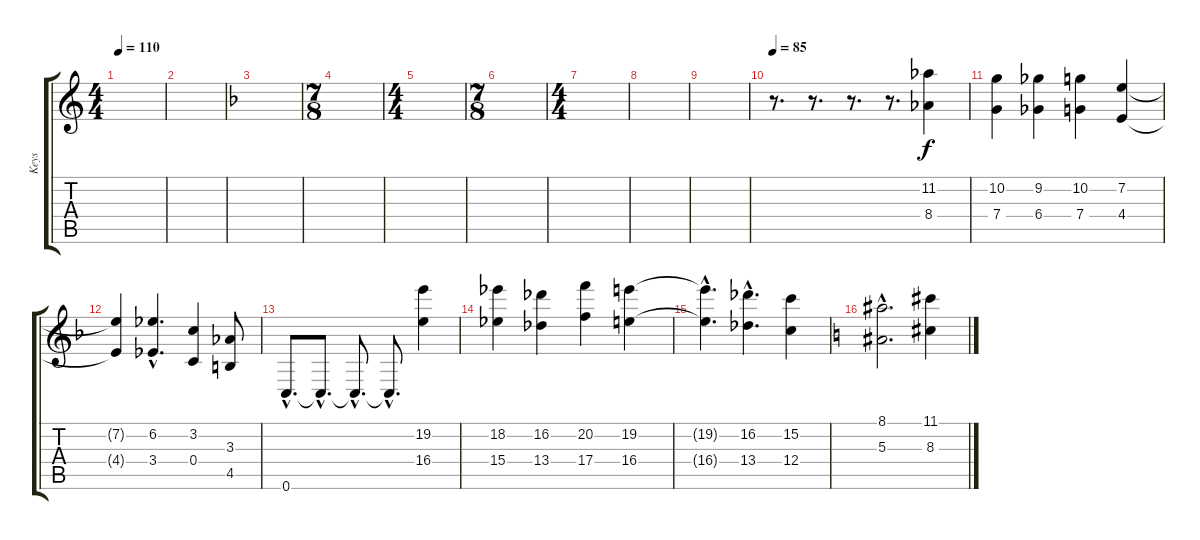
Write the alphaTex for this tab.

\track ("Keys" "Keys") {instrument acousticguitarsteel}
\staff {score tabs}
\tuning (D4 A3 F3 C3 G2 C2) {hide}
\ts (4 4)
\tempo 110
\clef g2
\ks c
|
|
\ks dminor
|
\ts (7 8)
|
\ts (4 4)
|
\ts (7 8)
|
\ts (4 4)
|
|
|
\tempo 85
r.8{d} r.8{d} r.8{d} r.8{d} (11.2 8.4).4 |
(10.2 7.4).4 (9.2 6.4).4 (10.2 7.4).4 (7.2 4.4).4 |
(7.2{t} 4.4{t}).4 (6.2{hac} 3.4{hac}).4{d} (3.2 0.4).4 (3.3 4.5).8 |
0.6{hac}.8{d} 0.6{hac t}.8{d} 0.6{hac t}.8{d} 0.6{hac t}.8{d} (19.2 16.4).4 |
(18.2 15.4).4 (16.2 13.4).4 (20.2 17.4).4 (19.2 16.4).4 |
(19.2{hac t} 16.4{hac t}).4{d} (16.2{hac} 13.4{hac}).4{d} (15.2 12.4).4 |
\ks c
(8.1{hac} 5.3{hac}).2{d} (11.1 8.3).4
